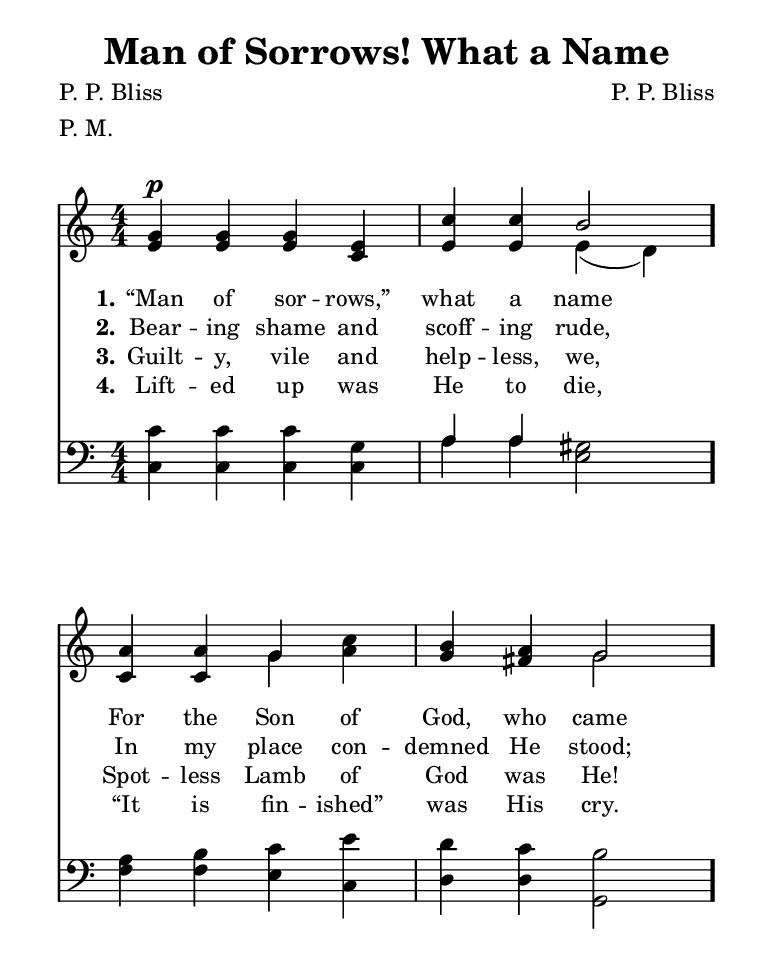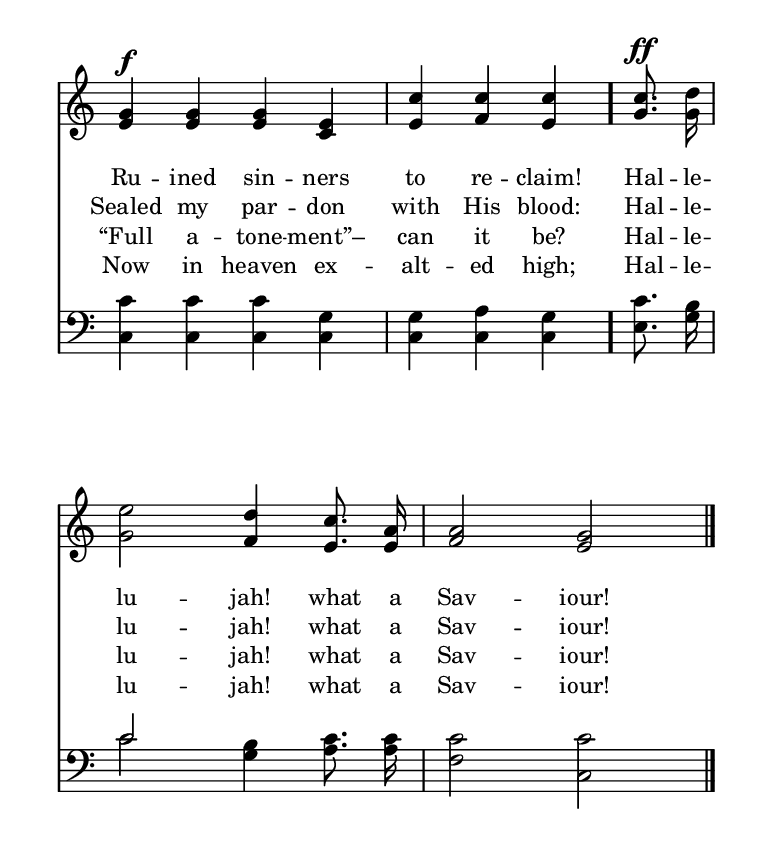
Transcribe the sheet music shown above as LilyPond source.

\include "common/global.ily"
\paper {
  \include "common/paper.ily"
  ragged-bottom = ##t
  systems-per-page = #(cond (is-eogsized 2) (#t #f))
  system-system-spacing.padding = 11
}

\header{
  %gospel
  hymnnumber = "103"
  title = "Man of Sorrows! What a Name"
  tunename = ""
  meter = "P. M."
  poet = "P. P. Bliss"
  composer = "P. P. Bliss"
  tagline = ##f
}

% for fermata in MIDI
ta = { \tempo 4=80 }
tb = { \tempo 4=40 }

patternAA = { c4 c4 c4 c4 | c4 c4 c2 }
patternAB = { c4 c4 c4 c4 | c4 c4 c4( c4) }

patternBA = { c4 c4 c4 c4 | c4 c4 c4 }

patternCA = { c8. c16 | c2 c4 c8. c16 | c2 c2 }

global = {
  \include "common/overrides.ily"
  \override Staff.TimeSignature.style = #'numbered
  \time 4/4
  \override Score.MetronomeMark.transparent = ##t % hide all fermata changes too
  \ta
  \key c \major
  \autoBeamOff
}

notesSoprano = {
\global
\relative c'' {

  \changePitch \patternAA { g^\p g g e | c' c b }
  \changePitch \patternAA { a a g c | b a g }
  \changePitch \patternBA { g^\f g g e | c' c c }
  \changePitch \patternCA { c^\ff d | e d c a | a g }

  \bar "|."

}
}

notesAlto = {
\global
\relative e' {

  \changePitch \patternAB { e e e c | e e e d }
  \changePitch \patternAA { c c g' a | g fis g }
  \changePitch \patternBA { e e e c | e f e }
  \changePitch \patternCA { g g | g f e e | f e }

}
}

notesTenor = {
\global
\relative a {

  \changePitch \patternAA { c c c g | a a gis }
  \changePitch \patternAA { a b c e | d c b }
  \changePitch \patternBA { c c c g | g a g }
  \changePitch \patternCA { c b | c b c c | c c }

}
}

notesBass = {
\global
\relative f {

  \changePitch \patternAA { c c c c | a' a e }
  \changePitch \patternAA { f f e c | d d g, }
  \changePitch \patternBA { c c c c | c c c }
  \changePitch \patternCA { e g | c g a a | f c }

}
}

wordsA = \lyricmode {
\set stanza = "1."

“Man of sor -- rows,” what a name \bar "."
For the Son of God, who came \bar "."
Ru -- ined sin -- ners to re -- claim! \bar "."
Hal -- le -- lu -- jah! what a Sav -- iour! \bar "."

}

wordsB = \lyricmode {
\set stanza = "2."

Bear -- ing shame and scoff -- ing rude,
In my place con -- demned He stood;
Sealed my par -- don with His blood:
Hal -- le -- lu -- jah! what a Sav -- iour!

}

wordsC = \lyricmode {
\set stanza = "3."

Guilt -- y, vile and help -- less, we,
Spot -- less Lamb of God was He!
“Full a -- tone -- ment”– can it be?
Hal -- le -- lu -- jah! what a Sav -- iour!

}

wordsD = \lyricmode {
\set stanza = "4."

Lift -- ed up was He to die,
“It is fin -- ished” was His cry.
Now in heaven ex -- alt -- ed high;
Hal -- le -- lu -- jah! what a Sav -- iour!

}

\score {
  \context ChoirStaff <<
    \context Staff = upper <<
      \set Staff.autoBeaming = ##f
      \set ChoirStaff.systemStartDelimiter = #'SystemStartBar
      \set ChoirStaff.printPartCombineTexts = ##f
      \partcombine #'(2 . 9) \notesSoprano \notesAlto
      \context NullVoice = sopranos { \voiceOne << \notesSoprano >> }
      \context Lyrics = one   \lyricsto sopranos \wordsA
      \context Lyrics = two   \lyricsto sopranos \wordsB
      \context Lyrics = three \lyricsto sopranos \wordsC
      \context Lyrics = four  \lyricsto sopranos \wordsD
    >>
    \context Staff = men <<
      \set Staff.autoBeaming = ##f
      \clef bass
      \set ChoirStaff.printPartCombineTexts = ##f
      \partcombine #'(2 . 9) \notesTenor \notesBass
    >>
  >>
  \layout {
    \include "common/layout.ily"
  }
  \midi{
    \include "common/midi.ily"
  }
}

\version "2.19.49"  % necessary for upgrading to future LilyPond versions.

% vi:set et ts=2 sw=2 ai nocindent syntax=lilypond:
